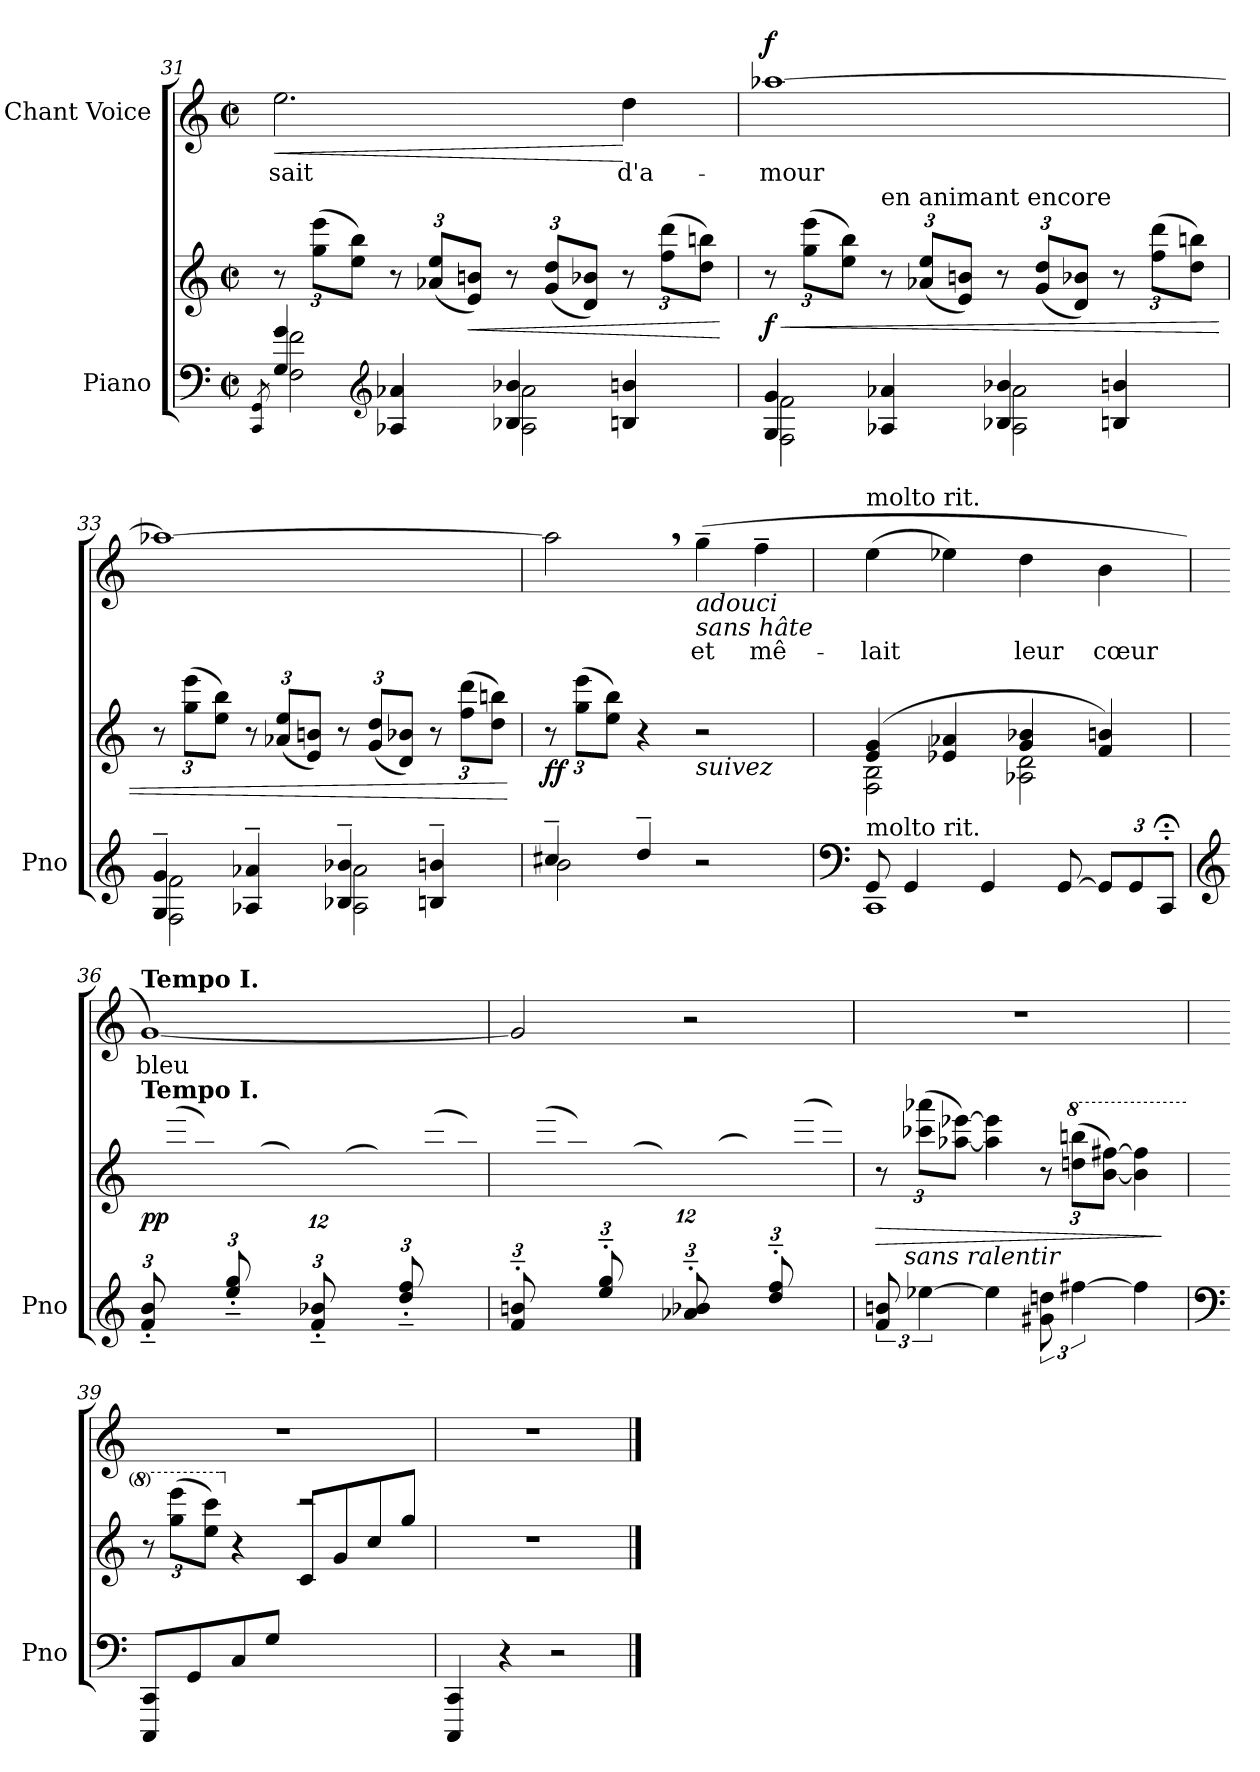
**kern	**kern	**dynam	**kern	**text	**dynam
*part2	*part2	*part2	*part1	*part1	*part1
*staff3	*staff2	*staff2/3	*staff1	*staff1	*staff1
*I"Piano	*	*	*I"Chant Voice	*	*
*I'Pno	*	*	*	*	*
*clefF4	*clefG2	*	*clefG2	*	*
*k[]	*k[]	*	*k[]	*	*
*M2/2	*M2/2	*	*M2/2	*	*
*met(c|)	*met(c|)	*	*met(c|)	*	*
=31	=31	=31	=31	=31	=31
*^	*	*	*	*	*
.	8qCC/ 8qGG/	.	.	.	.	.
*	*	*Xbrackettup	*	*	*	*
!	!	!	!	!	!LO:LY:b	!LO:HP:b
4G/ 4g/	2F\ 2f\	12r	.	2.ee\	-sait	<
.	.	(12gg\ 12eee\L	.	.	.	.
.	.	12ee\ 12bb\J)	.	.	.	.
*clefG2	*	*	*	*	*	*
4A-X/ 4a-X/	.	12r	.	.	.	.
.	.	(12a-X/ 12ee/L	.	.	.	.
!	!	!	!LO:HP:b	!	!	!
.	.	12e/ 12bn/J)	<	.	.	.
4B-X/ 4b-X/	2A-\ 2a-\	12r	.	.	.	.
.	.	(12g/ 12dd/L	.	.	.	.
.	.	12d/ 12b-X/J)	.	.	.	.
!	!	!	!	!	!LO:LY:b	!
4Bn/ 4bn/	.	12r	.	4dd\	d'a-	[
.	.	(12ff\ 12ddd\L	.	.	.	.
.	.	12dd\ 12bbn\J)	.	.	.	.
*v	*v	*	*	*	*	*
.	.	[	.	.	.
!!LO:LB:g=z
=32	=32	=32	=32	=32	=32
*^	*	*	*	*	*
!	!	!	!LO:HP:b	!	!LO:LY:b	!
!	!	!	!LO:DY:n=1:b	!	!	!LO:DY:a
4G/ 4g/	2F\ 2f\	12r	< f	[1aa-X	-mour	f
.	.	(12gg\ 12eee\L	.	.	.	.
.	.	12ee\ 12bb\J)	.	.	.	.
!	!	!LO:TX:a:t=en animant encore	!	!	!	!
4A-X/ 4a-X/	.	12r	.	.	.	.
.	.	(12a-X/ 12ee/L	.	.	.	.
.	.	12e/ 12bn/J)	.	.	.	.
4B-X/ 4b-X/	2A-\ 2a-\	12r	.	.	.	.
.	.	(12g/ 12dd/L	.	.	.	.
.	.	12d/ 12b-X/J)	.	.	.	.
4Bn/ 4bn/	.	12r	.	.	.	.
.	.	(12ff\ 12ddd\L	.	.	.	.
.	.	12dd\ 12bbn\J)	.	.	.	.
!!LO:PB:g=z
=33	=33	=33	=33	=33	=33	=33
4G/~ 4g/~	2F\ 2f\	12r	.	1aa-X_	.	.
.	.	(12gg\ 12eee\L	.	.	.	.
.	.	12ee\ 12bb\J)	.	.	.	.
4A-X/~ 4a-X/~	.	12r	.	.	.	.
.	.	(12a-X/ 12ee/L	.	.	.	.
.	.	12e/ 12bn/J)	.	.	.	.
4B-X/~ 4b-X/~	2A-\ 2a-\	12r	.	.	.	.
.	.	(12g/ 12dd/L	.	.	.	.
.	.	12d/ 12b-X/J)	.	.	.	.
4Bn/~ 4bn/~	.	12r	.	.	.	.
.	.	(12ff\ 12ddd\L	.	.	.	.
.	.	12dd\ 12bbn\J)	.	.	.	.
*v	*v	*	*	*	*	*
.	.	[	.	.	.
=34	=34	=34	=34	=34	=34
*^	*	*	*	*	*
!	!	!	!LO:DY:b	!	!	!
4cc#X~>/	2b\	12r	ff	2aa-,\]	.	.
.	.	(12gg\ 12eee\L	.	.	.	.
.	.	12ee\ 12bb\J)	.	.	.	.
4dd~/	.	4r	.	.	.	.
!	!	!	!	!LO:TX:b:i:t=adouci	!	!
!	!	!	!	!LO:TX:b:i:t=sans hâte	!	!
!	!	!LO:TX:b:i:t=suivez	!	!	!	!
!	!	!	!	!	!LO:LY:b	!
2r	2ryy	2r	.	(4gg~\	et	.
!	!	!	!	!	!LO:LY:b	!
.	.	.	.	4ff~\	mê-	.
=35	=35	=35	=35	=35	=35	=35
*clefF4	*	*	*	*	*	*
*	*	*^	*	*	*	*
!	!	!	!	!	!LO:TX:a:t=molto rit.	!	!
!LO:TX:a:t=molto rit.	!	!	!	!	!	!	!
!	!	!	!	!LO:DY:b	!	!LO:LY:b	!
!	!	!	!	!LO:DY:n=1:b	!	!	!
8GG/	1CC	(4e/ 4g/	2F\ 2B\	p other-dynamics	(4ee\	-lait	.
4GG/	.	.	.	.	.	.	.
.	.	4e-X/ 4a-X/	.	.	4ee-X\)	.	.
4GG/	.	.	.	.	.	.	.
!	!	!	!	!	!	!LO:LY:b	!
.	.	4g/ 4b-X/	2A-X\ 2d\	.	4dd\	leur	.
[<8GG/	.	.	.	.	.	.	.
*Xbrackettup	*	*	*	*	*	*	*
!	!	!	!	!	!	!LO:LY:b	!
12GG/L]	.	4f/ 4bn/)	.	.	4b\	cœur	.
12GG/	.	.	.	.	.	.	.
12CC;<'~/J	.	.	.	.	.	.	.
*	*	*v	*v	*	*	*	*
!!LO:LB:g=z
=36	=36	=36	=36	=36	=36	=36
*clefG2	*	*	*	*	*	*
!	!	!	!	!LO:TX:a:B:t=Tempo I.	!	!
!	!	!LO:TX:a:B:t=Tempo I.	!	!	!	!
!	!	!	!LO:DY:b	!	!LO:LY:b	!
12f/'~ 12b/'~L	2ryy	12ryy	pp	[1g)	bleu	.
6ryy	.	(12gg\ 12eee\	.	.	.	.
.	.	12ee\' 12bb\'J)	.	.	.	.
12ee/'~ 12gg/'~L	.	12ryy	.	.	.	.
6ryy	.	(12g\ 12ee\	.	.	.	.
.	.	12e\' 12b\'J)	.	.	.	.
12f/'~ 12b-X/'~L	2ryy	12ryy	.	.	.	.
6ryy	.	(12g\ 12dd\	.	.	.	.
.	.	12d\' 12b-X\'J)	.	.	.	.
12dd/'~ 12ff/'~L	.	12ryy	.	.	.	.
6ryy	.	(12gg\ 12ddd\	.	.	.	.
.	.	12dd\' 12bb-X\'J)	.	.	.	.
!!LO:LB:g=z
=37	=37	=37	=37	=37	=37	=37
12f/'~ 12bn/'~L	1ryy	12ryy	.	2g/]	.	.
6ryy	.	(12gg\ 12eee\	.	.	.	.
.	.	12ee\' 12bbn\'J)	.	.	.	.
12ee/'~ 12gg/'~L	.	12ryy	.	.	.	.
6ryy	.	(12g\ 12ee\	.	.	.	.
.	.	12e\' 12b\'J)	.	.	.	.
12a-X/'~ 12b-X/'~L	.	12ryy	.	2r	.	.
6ryy	.	(12b-X\ 12ff\	.	.	.	.
.	.	12f\' 12dd\'J)	.	.	.	.
12dd/'~ 12ff/'~L	.	12ryy	.	.	.	.
6ryy	.	(12bb-X\ 12fff\	.	.	.	.
.	.	12ff\' 12ddd\'J)	.	.	.	.
*v	*v	*	*	*	*	*
=38	=38	=38	=38	=38	=38
*brackettup	*	*	*	*	*
!	!	!LO:HP:b	!	!	!
12f/ 12bn/	12r	>	1r	.	.
!	!LO:TX:b:i:t=sans ralentir	!	!	!	!
[6ee-X\	(12ccc-X\ 12aaa-X\L	.	.	.	.
.	[12aa-X\ [12eee-X\J)	.	.	.	.
4ee-\]	4aa-\] 4eee-\]	.	.	.	.
12g#X\ 12ddn\	12r	.	.	.	.
*	*8va	*	*	*	*
[6ff#X\	(12dddn\ 12bbbn\L	.	.	.	.
.	[12bb\ [12fff#X\J)	.	.	.	.
4ff#\]	4bb\] 4fff#\]	.	.	.	.
.	.	]	.	.	.
=39	=39	=39	=39	=39	=39
*clefF4	*	*	*	*	*
*	*^	*	*	*	*
(>8CCC/ 8CC/L	12r	2ryy	.	1r	.	.
.	(12ggg\ 12eeee\L	.	.	.	.	.
8GG/	.	.	.	.	.	.
.	12eee\ 12cccc\J)	.	.	.	.	.
*	*X8va	*	*	*	*	*
8C/	4r	.	.	.	.	.
8G/J	.	.	.	.	.	.
2ryy	2r	8c/L	.	.	.	.
.	.	8g/	.	.	.	.
.	.	8cc/	.	.	.	.
.	.	8gg/J)	.	.	.	.
*	*v	*v	*	*	*	*
=40	=40	=40	=40	=40	=40
4CCC/ 4CC/	1r	.	1r	.	.
4r	.	.	.	.	.
2r	.	.	.	.	.
==	==	==	==	==	==
*-	*-	*-	*-	*-	*-
